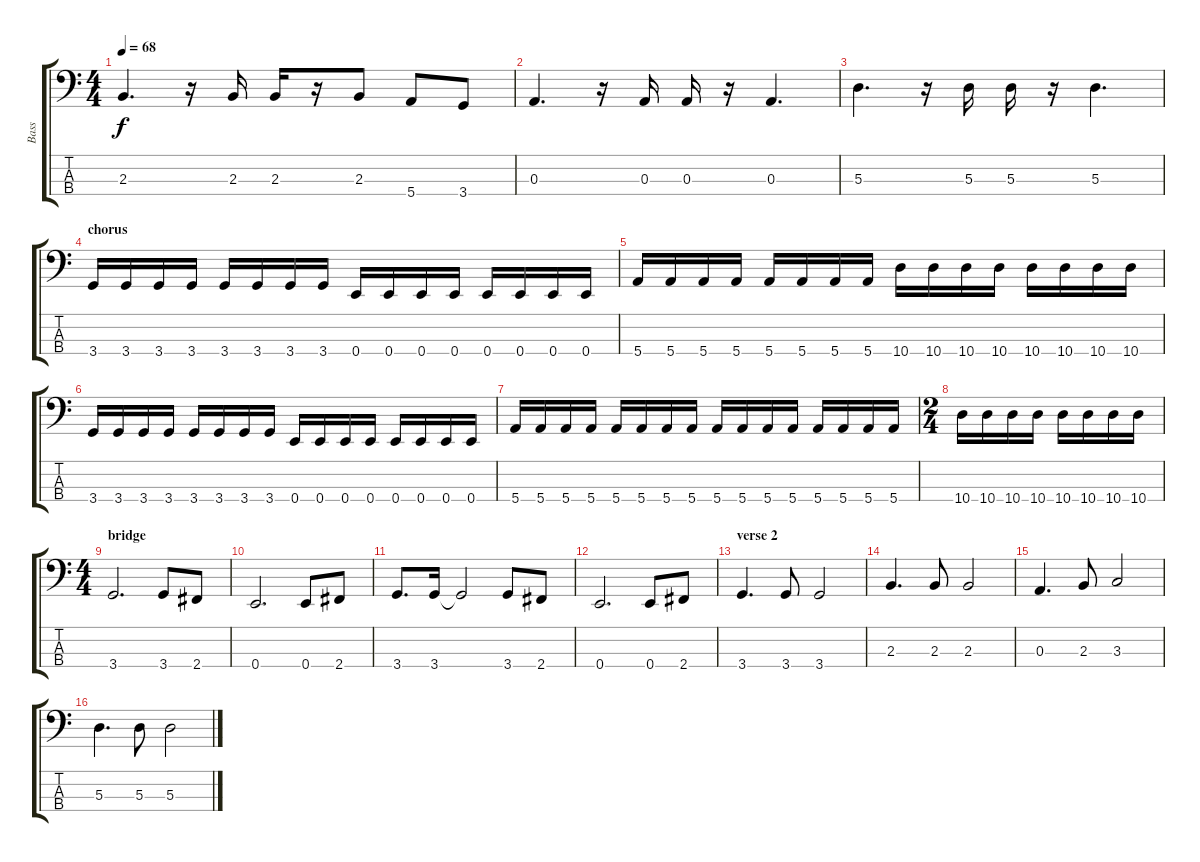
\track ("Bass" "Bass") {instrument electricbassfinger}
\staff {score tabs}
\tuning (G2 D2 A1 E1) {hide}
\ts (4 4)
\tempo 68
\clef f4
\ks c
2.3.4{d dy f} r.16 2.3.16 2.3.16 r.16 2.3.8 5.4.8 3.4.8 |
0.3.4{d} r.16 0.3.16 0.3.16 r.16 0.3.4{d} |
5.3.4{d} r.16 5.3.16 5.3.16 r.16 5.3.4{d} |
\section ("" "chorus")
3.4.16 3.4.16 3.4.16 3.4.16 3.4.16 3.4.16 3.4.16 3.4.16 0.4.16 0.4.16 0.4.16 0.4.16 0.4.16 0.4.16 0.4.16 0.4.16 |
5.4.16 5.4.16 5.4.16 5.4.16 5.4.16 5.4.16 5.4.16 5.4.16 10.4.16 10.4.16 10.4.16 10.4.16 10.4.16 10.4.16 10.4.16 10.4.16 |
3.4.16 3.4.16 3.4.16 3.4.16 3.4.16 3.4.16 3.4.16 3.4.16 0.4.16 0.4.16 0.4.16 0.4.16 0.4.16 0.4.16 0.4.16 0.4.16 |
5.4.16 5.4.16 5.4.16 5.4.16 5.4.16 5.4.16 5.4.16 5.4.16 5.4.16 5.4.16 5.4.16 5.4.16 5.4.16 5.4.16 5.4.16 5.4.16 |
\ts (2 4)
10.4.16 10.4.16 10.4.16 10.4.16 10.4.16 10.4.16 10.4.16 10.4.16 |
\ts (4 4)
\section ("" "bridge")
3.4.2{d} 3.4.8 2.4.8 |
0.4.2{d} 0.4.8 2.4.8 |
3.4.8{d} 3.4.16 3.4{t}.2 3.4.8 2.4.8 |
0.4.2{d} 0.4.8 2.4.8 |
\section ("" "verse 2")
3.4.4{d} 3.4.8 3.4.2 |
2.3.4{d} 2.3.8 2.3.2 |
0.3.4{d} 2.3.8 3.3.2 |
5.3.4{d} 5.3.8 5.3.2
